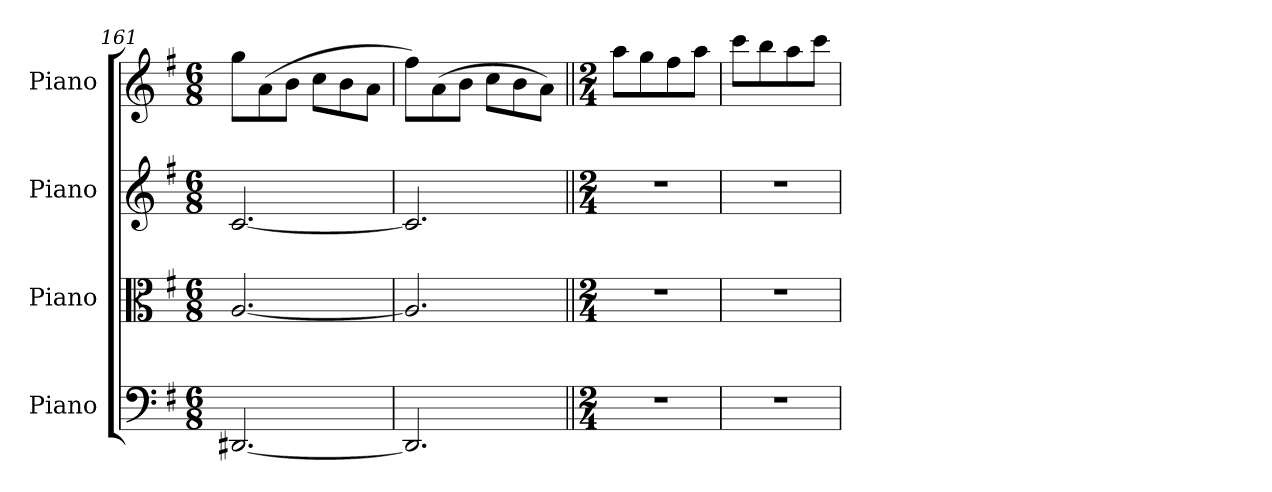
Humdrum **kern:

**kern	**kern	**kern	**kern
*part4	*part3	*part2	*part1
*staff4	*staff3	*staff2	*staff1
*I"Piano	*I"Piano	*I"Piano	*I"Piano
*I'Pno	*I'Pno	*I'Pno	*I'Pno
*clefF4	*clefC3	*clefG2	*clefG2
*k[f#]	*k[f#]	*k[f#]	*k[f#]
*M6/8	*M6/8	*M6/8	*M6/8
=161	=161	=161	=161
[2.DD#X/	[2.A/	[2.c/	8gg\L
.	.	.	(8a\
.	.	.	8b\J
.	.	.	8cc\L
.	.	.	8b\
.	.	.	8a\J
=162	=162	=162	=162
2.DD#/]	2.A/]	2.c/]	8ff#\L)
.	.	.	(8a\
.	.	.	8b\J
.	.	.	8cc\L
.	.	.	8b\
.	.	.	8a\J)
=163||	=163||	=163||	=163||
*M2/4	*M2/4	*M2/4	*M2/4
2r	2r	2r	8aa\L
.	.	.	8gg\
.	.	.	8ff#\
.	.	.	8aa\J
=164	=164	=164	=164
2r	2r	2r	8ccc\L
.	.	.	8bb\
.	.	.	8aa\
.	.	.	8ccc\J
=	=	=	=
*-	*-	*-	*-
